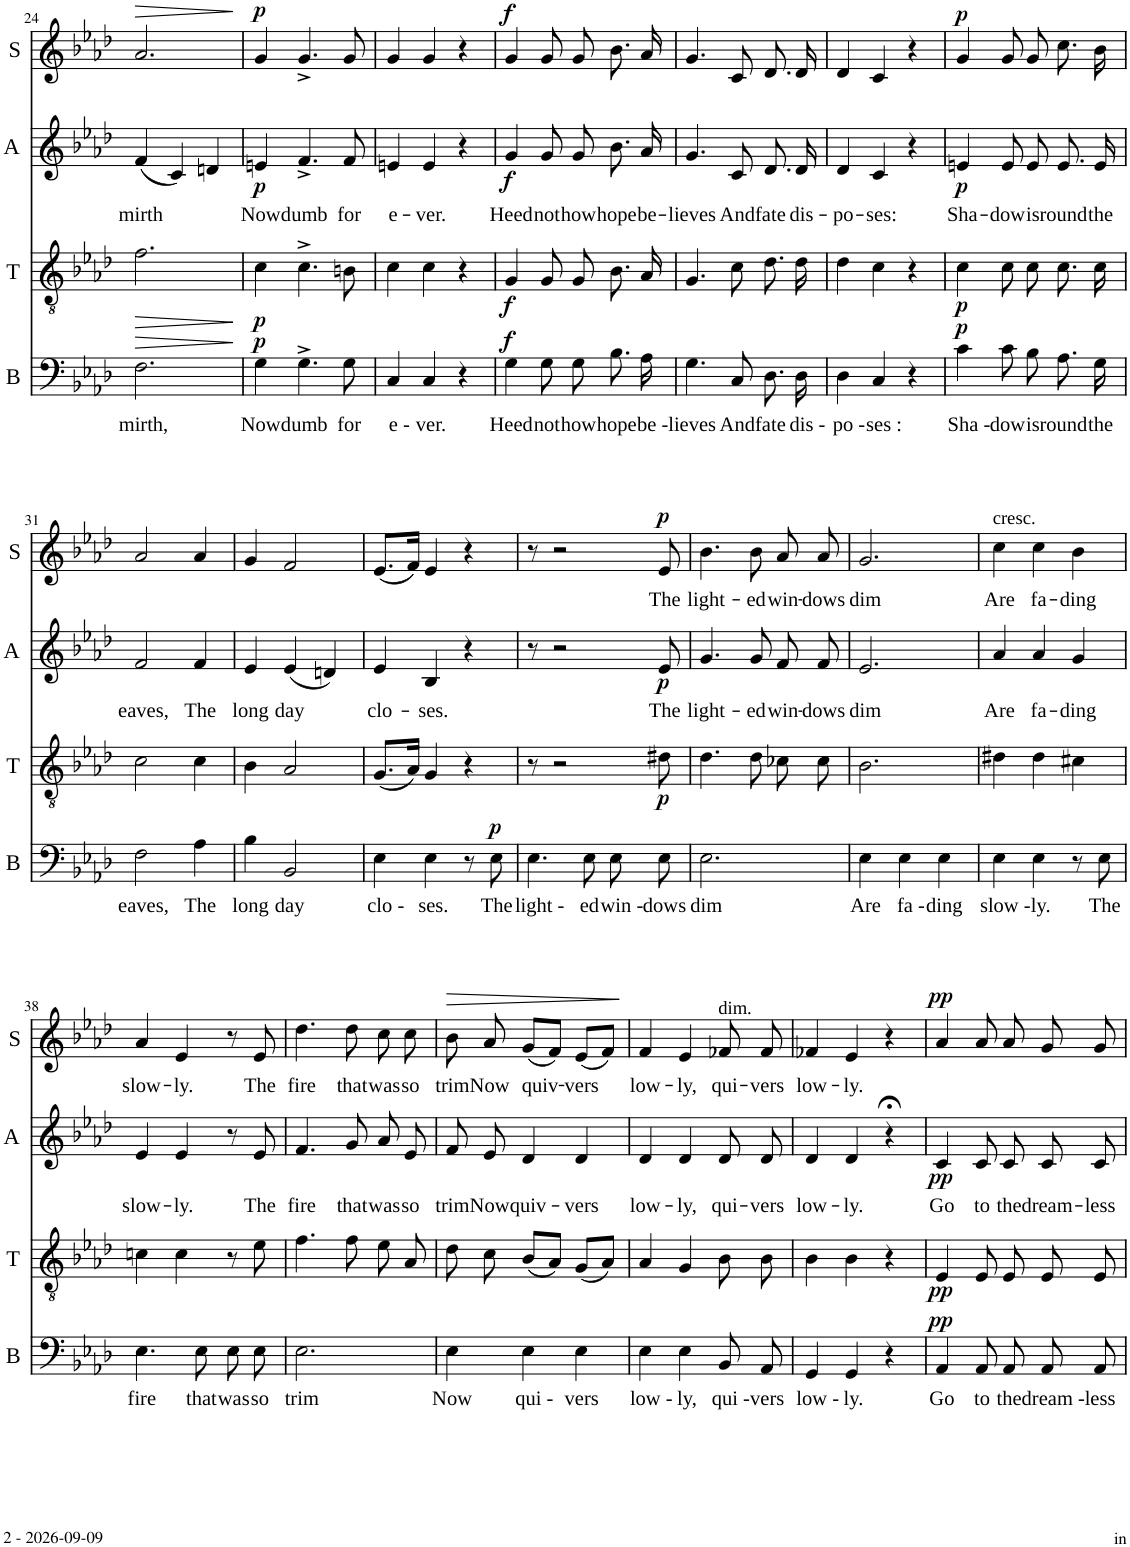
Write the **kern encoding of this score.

**kern	**text	**dynam	**kern	**dynam	**kern	**text	**dynam	**kern	**text	**dynam
*part4	*part4	*part4	*part3	*part3	*part2	*part2	*part2	*part1	*part1	*part1
*staff4	*staff4	*staff4	*staff3	*staff3	*staff2	*staff2	*staff2	*staff1	*staff1	*staff1
*I"Basses	*	*	*I"Tenors	*	*I"Alto	*	*	*I"Soprano	*	*
*I'B	*	*	*I'T	*	*I'A	*	*	*I'S	*	*
!!LO:PB:g=z
*clefF4	*	*	*clefGv2	*	*clefG2	*	*	*clefG2	*	*
*k[b-e-a-d-]	*	*	*k[b-e-a-d-]	*	*k[b-e-a-d-]	*	*	*k[b-e-a-d-]	*	*
*M3/4	*	*	*M3/4	*	*M3/4	*	*	*M3/4	*	*
=24	=24	=24	=24	=24	=24	=24	=24	=24	=24	=24
!	!LO:LY:b	!LO:HP:b	!	!LO:HP:b	!	!LO:LY:b	!	!	!	!LO:HP:b
2.F\	mirth,	>	2.f\	>	(4f/	mirth	.	2.a-/	.	>
.	.	.	.	.	4c/)	.	.	.	.	.
.	.	.	.	.	4dn/	.	.	.	.	.
.	.	]	.	]	.	.	.	.	.	]
=25	=25	=25	=25	=25	=25	=25	=25	=25	=25	=25
!	!LO:LY:b	!LO:DY:a	!	!LO:DY:b	!	!LO:LY:b	!LO:DY:b	!	!	!LO:DY:a
4G\	Now	p	4c\	p	4en/	Now	p	4g/	.	p
!	!LO:LY:b	!	!	!	!	!LO:LY:b	!	!	!	!
4.G^\	dumb	.	4.c^\	.	4.f^/	dumb	.	4.g^/	.	.
!	!LO:LY:b	!	!	!	!	!LO:LY:b	!	!	!	!
8G\	for	.	8Bn\	.	8f/	for	.	8g/	.	.
=26	=26	=26	=26	=26	=26	=26	=26	=26	=26	=26
!	!LO:LY:b	!	!	!	!	!LO:LY:b	!	!	!	!
4C/	e -	.	4c\	.	4en/	e-	.	4g/	.	.
!	!LO:LY:b	!	!	!	!	!LO:LY:b	!	!	!	!
4C/	ver.	.	4c\	.	4e/	-ver.	.	4g/	.	.
4r	.	.	4r	.	4r	.	.	4r	.	.
=27	=27	=27	=27	=27	=27	=27	=27	=27	=27	=27
!	!LO:LY:b	!LO:DY:a	!	!LO:DY:b	!	!LO:LY:b	!LO:DY:b	!	!	!LO:DY:a
4G\	Heed	f	4G/	f	4g/	Heed	f	4g/	.	f
!	!LO:LY:b	!	!	!	!	!LO:LY:b	!	!	!	!
8G\L	not	.	8G/	.	8g/L	not	.	8g/	.	.
!	!LO:LY:b	!	!	!	!	!LO:LY:b	!	!	!	!
8G\J	how	.	8G/	.	8g/J	how	.	8g/	.	.
!	!LO:LY:b	!	!	!	!	!LO:LY:b	!	!	!	!
8.B-\L	hope	.	8.B-\	.	8.b-/L	hope	.	8.b-\	.	.
!	!LO:LY:b	!	!	!	!	!LO:LY:b	!	!	!	!
16A-\Jk	be -	.	16A-/	.	16a-/Jk	be-	.	16a-/	.	.
=28	=28	=28	=28	=28	=28	=28	=28	=28	=28	=28
!	!LO:LY:b	!	!	!	!	!LO:LY:b	!	!	!	!
4.G\	lieves	.	4.G/	.	4.g/	-lieves	.	4.g/	.	.
!	!LO:LY:b	!	!	!	!	!LO:LY:b	!	!	!	!
8C/	And	.	8c\	.	8c/	And	.	8c/	.	.
!	!LO:LY:b	!	!	!	!	!LO:LY:b	!	!	!	!
8.D-\L	fate	.	8.d-\	.	8.d-/L	fate	.	8.d-/	.	.
!	!LO:LY:b	!	!	!	!	!LO:LY:b	!	!	!	!
16D-\Jk	dis -	.	16d-\	.	16d-/Jk	dis-	.	16d-/	.	.
=29	=29	=29	=29	=29	=29	=29	=29	=29	=29	=29
!	!LO:LY:b	!	!	!	!	!LO:LY:b	!	!	!	!
4D-\	po -	.	4d-\	.	4d-/	-po-	.	4d-/	.	.
!	!LO:LY:b	!	!	!	!	!LO:LY:b	!	!	!	!
4C/	ses :	.	4c\	.	4c/	-ses:	.	4c/	.	.
4r	.	.	4r	.	4r	.	.	4r	.	.
=30	=30	=30	=30	=30	=30	=30	=30	=30	=30	=30
!	!LO:LY:b	!LO:DY:a	!	!LO:DY:b	!	!LO:LY:b	!LO:DY:b	!	!	!LO:DY:a
4c\	Sha -	p	4c\	p	4en/	Sha-	p	4g/	.	p
!	!LO:LY:b	!	!	!	!	!LO:LY:b	!	!	!	!
8c\L	dow	.	8c\	.	8e/L	-dow	.	8g/	.	.
!	!LO:LY:b	!	!	!	!	!LO:LY:b	!	!	!	!
8B-\J	is	.	8c\	.	8e/J	is	.	8g/	.	.
!	!LO:LY:b	!	!	!	!	!LO:LY:b	!	!	!	!
8.A-\L	round	.	8.c\	.	8.e/L	round	.	8.cc\	.	.
!	!LO:LY:b	!	!	!	!	!LO:LY:b	!	!	!	!
16G\Jk	the	.	16c\	.	16e/Jk	the	.	16b-\	.	.
!!LO:LB:g=z
=31	=31	=31	=31	=31	=31	=31	=31	=31	=31	=31
!	!LO:LY:b	!	!	!	!	!LO:LY:b	!	!	!	!
2F\	eaves,	.	2c\	.	2f/	eaves,	.	2a-/	.	.
!	!LO:LY:b	!	!	!	!	!LO:LY:b	!	!	!	!
4A-\	The	.	4c\	.	4f/	The	.	4a-/	.	.
=32	=32	=32	=32	=32	=32	=32	=32	=32	=32	=32
!	!LO:LY:b	!	!	!	!	!LO:LY:b	!	!	!	!
4B-\	long	.	4B-\	.	4e-/	long	.	4g/	.	.
!	!LO:LY:b	!	!	!	!	!LO:LY:b	!	!	!	!
2BB-/	day	.	2A-/	.	(4e-/	day	.	2f/	.	.
.	.	.	.	.	4dn/)	.	.	.	.	.
=33	=33	=33	=33	=33	=33	=33	=33	=33	=33	=33
!	!LO:LY:b	!	!	!	!	!LO:LY:b	!	!	!	!
4E-\	clo -	.	(8.G/L	.	4e-/	clo-	.	(8.e-/L	.	.
.	.	.	16A-/Jk)	.	.	.	.	16f/Jk)	.	.
!	!LO:LY:b	!	!	!	!	!LO:LY:b	!	!	!	!
4E-\	ses.	.	4G/	.	4B-/	-ses.	.	4e-/	.	.
8r	.	.	4r	.	4r	.	.	4r	.	.
!	!LO:LY:b	!LO:DY:a	!	!	!	!	!	!	!	!
8E-\	The	p	.	.	.	.	.	.	.	.
=34	=34	=34	=34	=34	=34	=34	=34	=34	=34	=34
!	!LO:LY:b	!	!	!	!	!	!	!	!	!
4.E-\	light -	.	8r	.	8r	.	.	8r	.	.
.	.	.	2r	.	2r	.	.	2r	.	.
!	!LO:LY:b	!	!	!	!	!	!	!	!	!
8E-\	ed	.	.	.	.	.	.	.	.	.
!	!LO:LY:b	!	!	!	!	!	!	!	!	!
8E-\L	win -	.	.	.	.	.	.	.	.	.
!	!LO:LY:b	!	!	!LO:DY:b	!	!LO:LY:b	!LO:DY:b	!	!LO:LY:b	!LO:DY:a
8E-\J	dows	.	8d#X\	p	8e-/	The	p	8e-/	The	p
=35	=35	=35	=35	=35	=35	=35	=35	=35	=35	=35
!	!LO:LY:b	!	!	!	!	!LO:LY:b	!	!	!LO:LY:b	!
2.E-\	dim	.	4.d-\	.	4.g/	light-	.	4.b-\	light-	.
!	!	!	!	!	!	!LO:LY:b	!	!	!LO:LY:b	!
.	.	.	8d-\	.	8g/	-ed	.	8b-\	-ed	.
!	!	!	!	!	!	!LO:LY:b	!	!	!LO:LY:b	!
.	.	.	8c-X\	.	8f/L	win-	.	8a-/	win-	.
!	!	!	!	!	!	!LO:LY:b	!	!	!LO:LY:b	!
.	.	.	8c-\	.	8f/J	-dows	.	8a-/	-dows	.
=36	=36	=36	=36	=36	=36	=36	=36	=36	=36	=36
!	!LO:LY:b	!	!	!	!	!LO:LY:b	!	!	!LO:LY:b	!
4E-\	Are	.	2.B-\	.	2.e-/	dim	.	2.g/	dim	.
!	!LO:LY:b	!	!	!	!	!	!	!	!	!
4E-\	fa -	.	.	.	.	.	.	.	.	.
!	!LO:LY:b	!	!	!	!	!	!	!	!	!
4E-\	ding	.	.	.	.	.	.	.	.	.
=37	=37	=37	=37	=37	=37	=37	=37	=37	=37	=37
!	!	!	!	!	!	!	!	!LO:TX:a:t=cresc.	!	!
!	!LO:LY:b	!	!	!	!	!LO:LY:b	!	!	!LO:LY:b	!
4E-\	slow -	.	4d#X\	.	4a-/	Are	.	4cc\	Are	.
!	!LO:LY:b	!	!	!	!	!LO:LY:b	!	!	!LO:LY:b	!
4E-\	ly.	.	4d#\	.	4a-/	fa-	.	4cc\	fa-	.
!	!	!	!	!	!	!LO:LY:b	!	!	!LO:LY:b	!
8r	.	.	4c#X\	.	4g/	-ding	.	4b-\	-ding	.
!	!LO:LY:b	!	!	!	!	!	!	!	!	!
8E-\	The	.	.	.	.	.	.	.	.	.
!!LO:LB:g=z
=38	=38	=38	=38	=38	=38	=38	=38	=38	=38	=38
!	!LO:LY:b	!	!	!	!	!LO:LY:b	!	!	!LO:LY:b	!
4.E-\	fire	.	4cn\	.	4e-/	slow-	.	4a-/	slow-	.
!	!	!	!	!	!	!LO:LY:b	!	!	!LO:LY:b	!
.	.	.	4c\	.	4e-/	-ly.	.	4e-/	-ly.	.
!	!LO:LY:b	!	!	!	!	!	!	!	!	!
8E-\	that	.	.	.	.	.	.	.	.	.
!	!LO:LY:b	!	!	!	!	!	!	!	!	!
8E-\L	was	.	8r	.	8r	.	.	8r	.	.
!	!LO:LY:b	!	!	!	!	!LO:LY:b	!	!	!LO:LY:b	!
8E-\J	so	.	8e-\	.	8e-/	The	.	8e-/	The	.
=39	=39	=39	=39	=39	=39	=39	=39	=39	=39	=39
!	!LO:LY:b	!	!	!	!	!LO:LY:b	!	!	!LO:LY:b	!
2.E-\	trim	.	4.f\	.	4.f/	fire	.	4.dd-\	fire	.
!	!	!	!	!	!	!LO:LY:b	!	!	!LO:LY:b	!
.	.	.	8f\	.	8g/	that	.	8dd-\	that	.
!	!	!	!	!	!	!LO:LY:b	!	!	!LO:LY:b	!
.	.	.	8e-\	.	8a-/L	was	.	8cc\	was	.
!	!	!	!	!	!	!LO:LY:b	!	!	!LO:LY:b	!
.	.	.	8A-/	.	8e-/J	so	.	8cc\	so	.
=40	=40	=40	=40	=40	=40	=40	=40	=40	=40	=40
!	!LO:LY:b	!	!	!	!	!LO:LY:b	!	!	!LO:LY:b	!LO:HP:b
4E-\	Now	.	8d-\	.	8f/L	trim	.	8b-\	trim	>
!	!	!	!	!	!	!LO:LY:b	!	!	!LO:LY:b	!
.	.	.	8c\	.	8e-/J	Now	.	8a-/	Now	.
!	!LO:LY:b	!	!	!	!	!LO:LY:b	!	!	!LO:LY:b	!
4E-\	qui -	.	(8B-/L	.	4d-/	quiv-	.	(8g/L	quiv-	.
.	.	.	8A-/J)	.	.	.	.	8f/J)	.	.
!	!LO:LY:b	!	!	!	!	!LO:LY:b	!	!	!LO:LY:b	!
4E-\	vers	.	(8G/L	.	4d-/	-vers	.	(8e-/L	-vers	.
.	.	.	8A-/J)	.	.	.	.	8f/J)	.	.
.	.	.	.	.	.	.	.	.	.	]
=41	=41	=41	=41	=41	=41	=41	=41	=41	=41	=41
!	!LO:LY:b	!	!	!	!	!LO:LY:b	!	!	!LO:LY:b	!
4E-\	low -	.	4A-/	.	4d-/	low-	.	4f/	low-	.
!	!LO:LY:b	!	!	!	!	!LO:LY:b	!	!	!LO:LY:b	!
4E-\	ly,	.	4G/	.	4d-/	-ly,	.	4e-/	-ly,	.
!	!	!	!	!	!	!	!	!LO:TX:a:t=dim.	!	!
!	!LO:LY:b	!	!	!	!	!LO:LY:b	!	!	!LO:LY:b	!
8BB-/L	qui -	.	8B-\	.	8d-/L	qui-	.	8f-X/	qui-	.
!	!LO:LY:b	!	!	!	!	!LO:LY:b	!	!	!LO:LY:b	!
8AA-/J	vers	.	8B-\	.	8d-/J	-vers	.	8f-/	-vers	.
=42	=42	=42	=42	=42	=42	=42	=42	=42	=42	=42
!	!LO:LY:b	!	!	!	!	!LO:LY:b	!	!	!LO:LY:b	!
4GG/	low -	.	4B-\	.	4d-/	low-	.	4f-X/	low-	.
!	!LO:LY:b	!	!	!	!	!LO:LY:b	!	!	!LO:LY:b	!
4GG/	ly.	.	4B-\	.	4d-/	-ly.	.	4e-/	-ly.	.
4r	.	.	4r	.	4r;<	.	.	4r	.	.
=43	=43	=43	=43	=43	=43	=43	=43	=43	=43	=43
!	!LO:LY:b	!LO:DY:a	!	!LO:DY:b	!	!LO:LY:b	!LO:DY:b	!	!	!LO:DY:a
4AA-/	Go	pp	4E-/	pp	4c/	Go	pp	4a-/	.	pp
!	!LO:LY:b	!	!	!	!	!LO:LY:b	!	!	!	!
8AA-/L	to	.	8E-/	.	8c/L	to	.	8a-/	.	.
!	!LO:LY:b	!	!	!	!	!LO:LY:b	!	!	!	!
8AA-/J	the	.	8E-/	.	8c/J	the	.	8a-/	.	.
!	!LO:LY:b	!	!	!	!	!LO:LY:b	!	!	!	!
8AA-/L	dream -	.	8E-/	.	8c/L	dream-	.	8g/	.	.
!	!LO:LY:b	!	!	!	!	!LO:LY:b	!	!	!	!
8AA-/J	less	.	8E-/	.	8c/J	-less	.	8g/	.	.
=	=	=	=	=	=	=	=	=	=	=
*-	*-	*-	*-	*-	*-	*-	*-	*-	*-	*-
